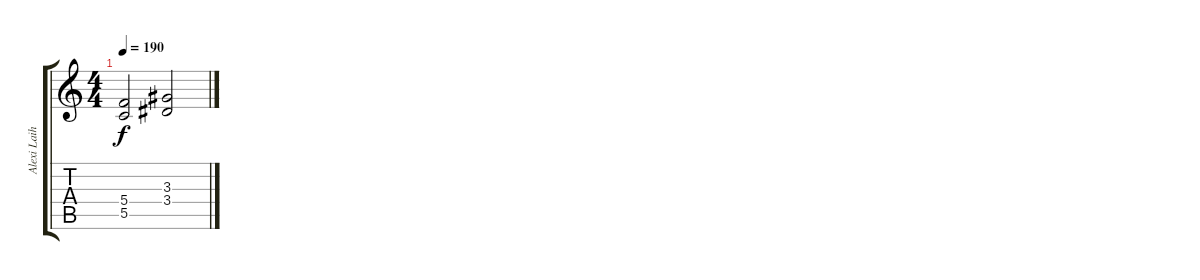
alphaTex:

\track ("Alexi Laiho" "Alexi Laih") {instrument distortionguitar}
\staff {score tabs}
\tuning (D4 A3 F3 C3 G2 D2) {hide}
\ts (4 4)
\tempo 190
\clef g2
\ks c
(5.4 5.5).2{dy f} (3.3 3.4).2
